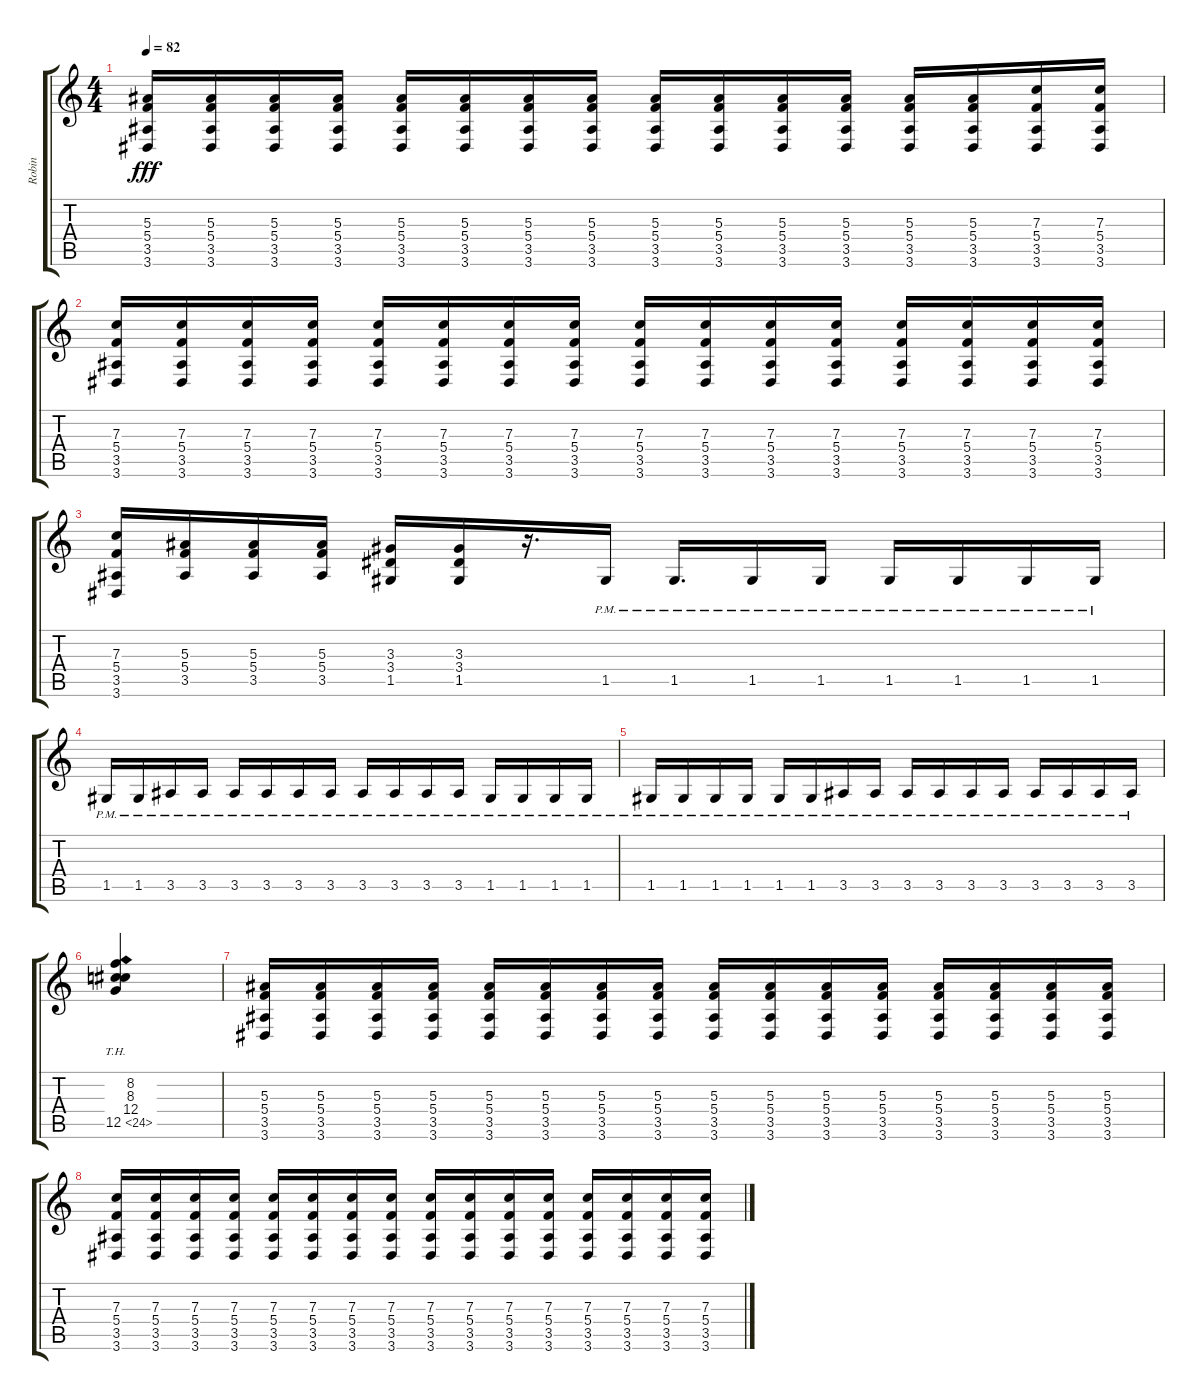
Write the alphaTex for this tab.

\track ("Robin" "Robin") {instrument distortionguitar}
\staff {score tabs}
\tuning (D4 A3 F3 C3 G2 C2) {hide}
\ts (4 4)
\tempo 82
\clef g2
\ks c
(5.3 5.4 3.5 3.6).16{dy fff} (5.3 5.4 3.5 3.6).16 (5.3 5.4 3.5 3.6).16 (5.3 5.4 3.5 3.6).16 (5.3 5.4 3.5 3.6).16 (5.3 5.4 3.5 3.6).16 (5.3 5.4 3.5 3.6).16 (5.3 5.4 3.5 3.6).16 (5.3 5.4 3.5 3.6).16 (5.3 5.4 3.5 3.6).16 (5.3 5.4 3.5 3.6).16 (5.3 5.4 3.5 3.6).16 (5.3 5.4 3.5 3.6).16 (5.3 5.4 3.5 3.6).16 (7.3 5.4 3.5 3.6).16 (7.3 5.4 3.5 3.6).16 |
(7.3 5.4 3.5 3.6).16 (7.3 5.4 3.5 3.6).16 (7.3 5.4 3.5 3.6).16 (7.3 5.4 3.5 3.6).16 (7.3 5.4 3.5 3.6).16 (7.3 5.4 3.5 3.6).16 (7.3 5.4 3.5 3.6).16 (7.3 5.4 3.5 3.6).16 (7.3 5.4 3.5 3.6).16 (7.3 5.4 3.5 3.6).16 (7.3 5.4 3.5 3.6).16 (7.3 5.4 3.5 3.6).16 (7.3 5.4 3.5 3.6).16 (7.3 5.4 3.5 3.6).16 (7.3 5.4 3.5 3.6).16 (7.3 5.4 3.5 3.6).16 |
(7.3 5.4 3.5 3.6).16 (5.3 5.4 3.5).16 (5.3 5.4 3.5).16 (5.3 5.4 3.5).16 (3.3 3.4 1.5).16 (3.3 3.4 1.5).16 r.16{d} 1.5{pm}.16 1.5{pm}.16{d} 1.5{pm}.16 1.5{pm}.16 1.5{pm}.16 1.5{pm}.16 1.5{pm}.16 1.5{pm}.16 |
1.5{pm}.16 1.5{pm}.16 3.5{pm}.16 3.5{pm}.16 3.5{pm}.16 3.5{pm}.16 3.5{pm}.16 3.5{pm}.16 3.5{pm}.16 3.5{pm}.16 3.5{pm}.16 3.5{pm}.16 1.5{pm}.16 1.5{pm}.16 1.5{pm}.16 1.5{pm}.16 |
1.5{pm}.16 1.5{pm}.16 1.5{pm}.16 1.5{pm}.16 1.5{pm}.16 1.5{pm}.16 3.5{pm}.16 3.5{pm}.16 3.5{pm}.16 3.5{pm}.16 3.5{pm}.16 3.5{pm}.16 3.5{pm}.16 3.5{pm}.16 3.5{pm}.16 3.5{pm}.16 |
(8.2 8.3 12.4 12.5{th 12}).4 |
(5.3 5.4 3.5 3.6).16 (5.3 5.4 3.5 3.6).16 (5.3 5.4 3.5 3.6).16 (5.3 5.4 3.5 3.6).16 (5.3 5.4 3.5 3.6).16 (5.3 5.4 3.5 3.6).16 (5.3 5.4 3.5 3.6).16 (5.3 5.4 3.5 3.6).16 (5.3 5.4 3.5 3.6).16 (5.3 5.4 3.5 3.6).16 (5.3 5.4 3.5 3.6).16 (5.3 5.4 3.5 3.6).16 (5.3 5.4 3.5 3.6).16 (5.3 5.4 3.5 3.6).16 (5.3 5.4 3.5 3.6).16 (5.3 5.4 3.5 3.6).16 |
(7.3 5.4 3.5 3.6).16 (7.3 5.4 3.5 3.6).16 (7.3 5.4 3.5 3.6).16 (7.3 5.4 3.5 3.6).16 (7.3 5.4 3.5 3.6).16 (7.3 5.4 3.5 3.6).16 (7.3 5.4 3.5 3.6).16 (7.3 5.4 3.5 3.6).16 (7.3 5.4 3.5 3.6).16 (7.3 5.4 3.5 3.6).16 (7.3 5.4 3.5 3.6).16 (7.3 5.4 3.5 3.6).16 (7.3 5.4 3.5 3.6).16 (7.3 5.4 3.5 3.6).16 (7.3 5.4 3.5 3.6).16 (7.3 5.4 3.5 3.6).16
